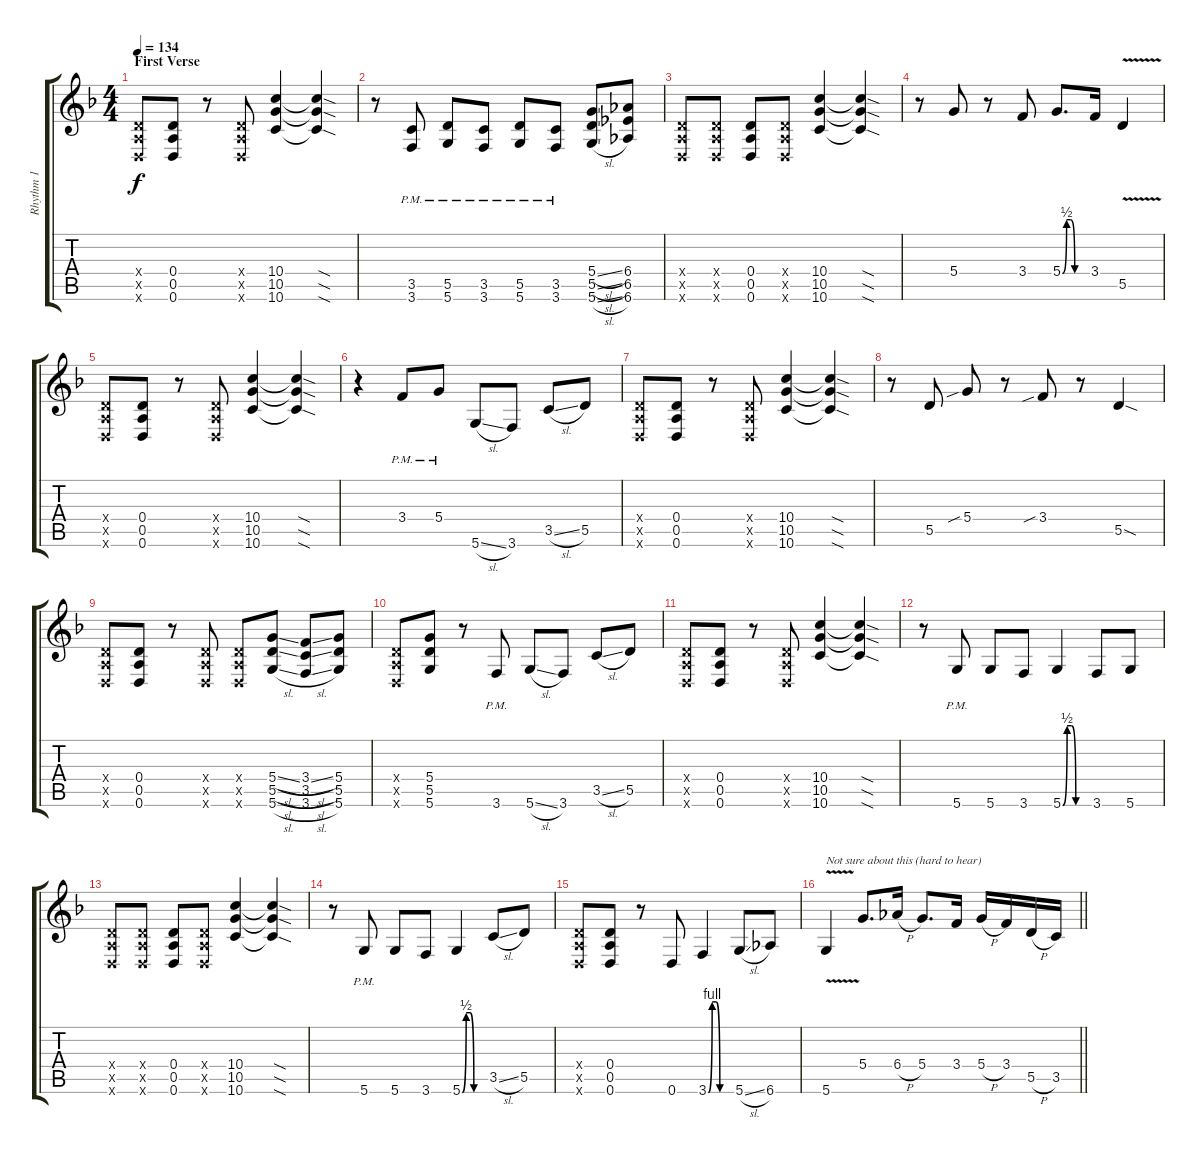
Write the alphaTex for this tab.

\track ("Rhythm 1" "Rhythm 1") {instrument overdrivenguitar}
\staff {score tabs}
\tuning (E4 B3 G3 D3 A2 D2) {hide}
\ts (4 4)
\section ("" "First Verse")
\tempo 134
\clef g2
\ks f
(0.4{x} 0.5{x} 0.6{x}).8{dy f} (0.4 0.5 0.6).8 r.8 (0.4{x} 0.5{x} 0.6{x}).8 (10.4 10.5 10.6).4 (10.4{sod t} 10.5{sod t} 10.6{sod t}).4 |
r.8 (3.5{pm} 3.6{pm}).8 (5.5{pm} 5.6{pm}).8 (3.5{pm} 3.6{pm}).8 (5.5{pm} 5.6{pm}).8 (3.5{pm} 3.6{pm}).8 (5.4{sl} 5.5{sl} 5.6{sl}).8 (6.4 6.5 6.6).8 |
(0.4{x} 0.5{x} 0.6{x}).8 (0.4{x} 0.5{x} 0.6{x}).8 (0.4 0.5 0.6).8 (0.4{x} 0.5{x} 0.6{x}).8 (10.4 10.5 10.6).4 (10.4{sod t} 10.5{sod t} 10.6{sod t}).4 |
r.8 5.4.8 r.8 3.4.8 5.4{be (custom 0 0 10 2 20 2 30 0 60 0)}.8{d} 3.4.16 5.5{v}.4 |
(0.4{x} 0.5{x} 0.6{x}).8 (0.4 0.5 0.6).8 r.8 (0.4{x} 0.5{x} 0.6{x}).8 (10.4 10.5 10.6).4 (10.4{sod t} 10.5{sod t} 10.6{sod t}).4 |
r.4 3.4{pm}.8 5.4{pm}.8 5.6{sl}.8 3.6.8 3.5{sl}.8 5.5.8 |
(0.4{x} 0.5{x} 0.6{x}).8 (0.4 0.5 0.6).8 r.8 (0.4{x} 0.5{x} 0.6{x}).8 (10.4 10.5 10.6).4 (10.4{sod t} 10.5{sod t} 10.6{sod t}).4 |
r.8 5.5.8 5.4{sib}.8 r.8 3.4{sib}.8 r.8 5.5{sod}.4 |
(0.4{x} 0.5{x} 0.6{x}).8 (0.4 0.5 0.6).8 r.8 (0.4{x} 0.5{x} 0.6{x}).8 (0.4{x} 0.5{x} 0.6{x}).8 (5.4{sl} 5.5{sl} 5.6{sl}).8 (3.4{sl} 3.5{sl} 3.6{sl}).8 (5.4 5.5 5.6).8 |
(0.4{x} 0.5{x} 0.6{x}).8 (5.4 5.5 5.6).8 r.8 3.6{pm}.8 5.6{sl}.8 3.6.8 3.5{sl}.8 5.5.8 |
(0.4{x} 0.5{x} 0.6{x}).8 (0.4 0.5 0.6).8 r.8 (0.4{x} 0.5{x} 0.6{x}).8 (10.4 10.5 10.6).4 (10.4{sod t} 10.5{sod t} 10.6{sod t}).4 |
r.8 5.6{pm}.8 5.6.8 3.6.8 5.6{be (custom 0 0 10 2 20 2 30 0 60 0)}.4 3.6.8 5.6.8 |
(0.4{x} 0.5{x} 0.6{x}).8 (0.4{x} 0.5{x} 0.6{x}).8 (0.4 0.5 0.6).8 (0.4{x} 0.5{x} 0.6{x}).8 (10.4 10.5 10.6).4 (10.4{sod t} 10.5{sod t} 10.6{sod t}).4 |
r.8 5.6{pm}.8 5.6.8 3.6.8 5.6{be (custom 0 0 10 2 20 2 30 0 60 0)}.4 3.5{sl}.8 5.5.8 |
(0.4{x} 0.5{x} 0.6{x}).8 (0.4 0.5 0.6).8 r.8 0.6.8 3.6{be (custom 0 0 10 4 20 4 30 0 60 0)}.4 5.6{sl}.8 6.6.8 |
\barLineRight lightlight
5.6{v}.4{txt "Not sure about this (hard to hear)"} 5.4.8{d} 6.4{h}.16 5.4.8{d} 3.4.16 5.4{h}.16 3.4.16 5.5{h}.16 3.5.16
